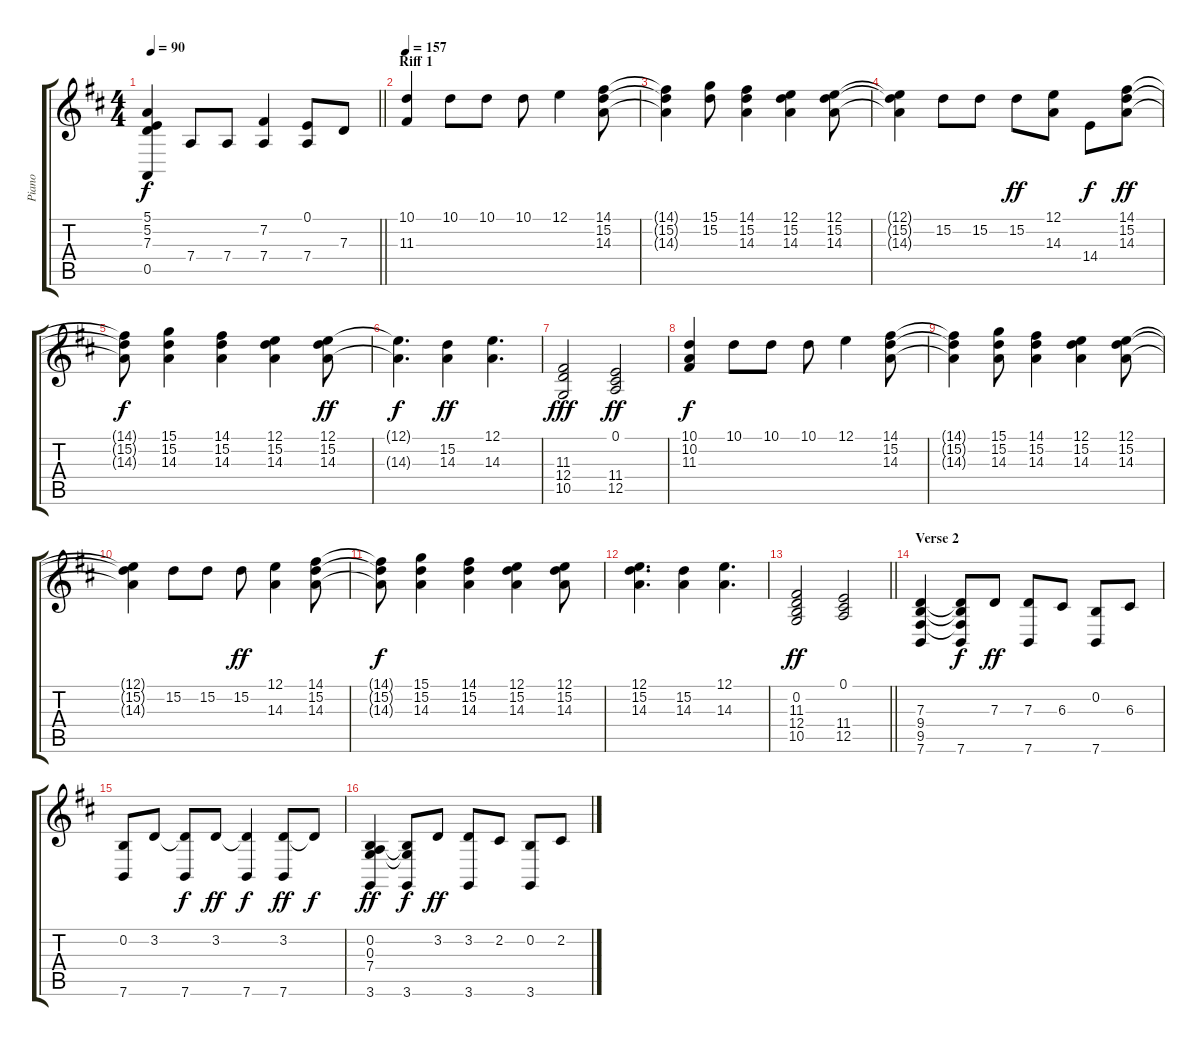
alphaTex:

\track ("Piano" "Piano") {instrument brightacousticpiano}
\staff {score tabs}
\tuning (E4 B3 G3 D3 A2 E2) {hide}
\ts (4 4)
\tempo 90
\clef g2
\barLineRight lightlight
\ks d
(5.1 5.2 7.3 0.5).4{dy f} 7.4.8 7.4.8 (7.2 7.4).4 (0.1 7.4).8 7.3.8 |
\section ("" "Riff 1")
\tempo 157
(10.1 11.3).4{balance 0} 10.1.8 10.1.8 10.1.8 12.1.4 (14.1 15.2 14.3).8 |
(14.1{t} 15.2{t} 14.3{t}).4 (15.1 15.2).8 (14.1 15.2 14.3).4 (12.1 15.2 14.3).4 (12.1 15.2 14.3).8 |
(12.1{t} 15.2{t} 14.3{t}).4 15.2.8 15.2.8 15.2.8{dy ff} (12.1 14.3).8 14.4.8{dy f} (14.1 15.2 14.3).8{dy ff} |
(14.1{t} 15.2{t} 14.3{t}).8{dy f} (15.1 15.2 14.3).4 (14.1 15.2 14.3).4 (12.1 15.2 14.3).4 (12.1 15.2 14.3).8{dy ff} |
(12.1{t} 14.3{t}).4{d dy f} (15.2 14.3).4{dy ff} (12.1 14.3).4{d} |
(11.3 12.4 10.5).2{dy fff} (0.1 11.4 12.5).2{dy ff} |
(10.1 10.2 11.3).4{dy f} 10.1.8 10.1.8 10.1.8 12.1.4 (14.1 15.2 14.3).8 |
(14.1{t} 15.2{t} 14.3{t}).4 (15.1 15.2 14.3).8 (14.1 15.2 14.3).4 (12.1 15.2 14.3).4 (12.1 15.2 14.3).8 |
(12.1{t} 15.2{t} 14.3{t}).4 15.2.8 15.2.8 15.2.8{dy ff} (12.1 14.3).4 (14.1 15.2 14.3).8 |
(14.1{t} 15.2{t} 14.3{t}).8{dy f} (15.1 15.2 14.3).4 (14.1 15.2 14.3).4 (12.1 15.2 14.3).4 (12.1 15.2 14.3).8 |
(12.1 15.2 14.3).4{d} (15.2 14.3).4 (12.1 14.3).4{d} |
\barLineRight lightlight
(0.2 11.3 12.4 10.5).2{dy ff} (0.1 11.4 12.5).2 |
\section ("" "Verse 2")
(7.3 9.4 9.5 7.6).4 (7.3{t} 9.4{t} 9.5{t} 7.6).8{dy f} 7.3.8{dy ff} (7.3 7.6).8 6.3.8 (0.2 7.6).8 6.3.8 |
(0.2 7.6).8 3.2.8 (3.2{t} 7.6).8{dy f} 3.2.8{dy ff} (3.2{t} 7.6).4{dy f} (3.2 7.6).8{dy ff} 3.2{t}.8{dy f} |
(0.2 0.3 7.4 3.6).4{dy ff} (0.2{t} 0.3{t} 3.6).8{dy f} 3.2.8{dy ff} (3.2 3.6).8 2.2.8 (0.2 3.6).8 2.2.8
